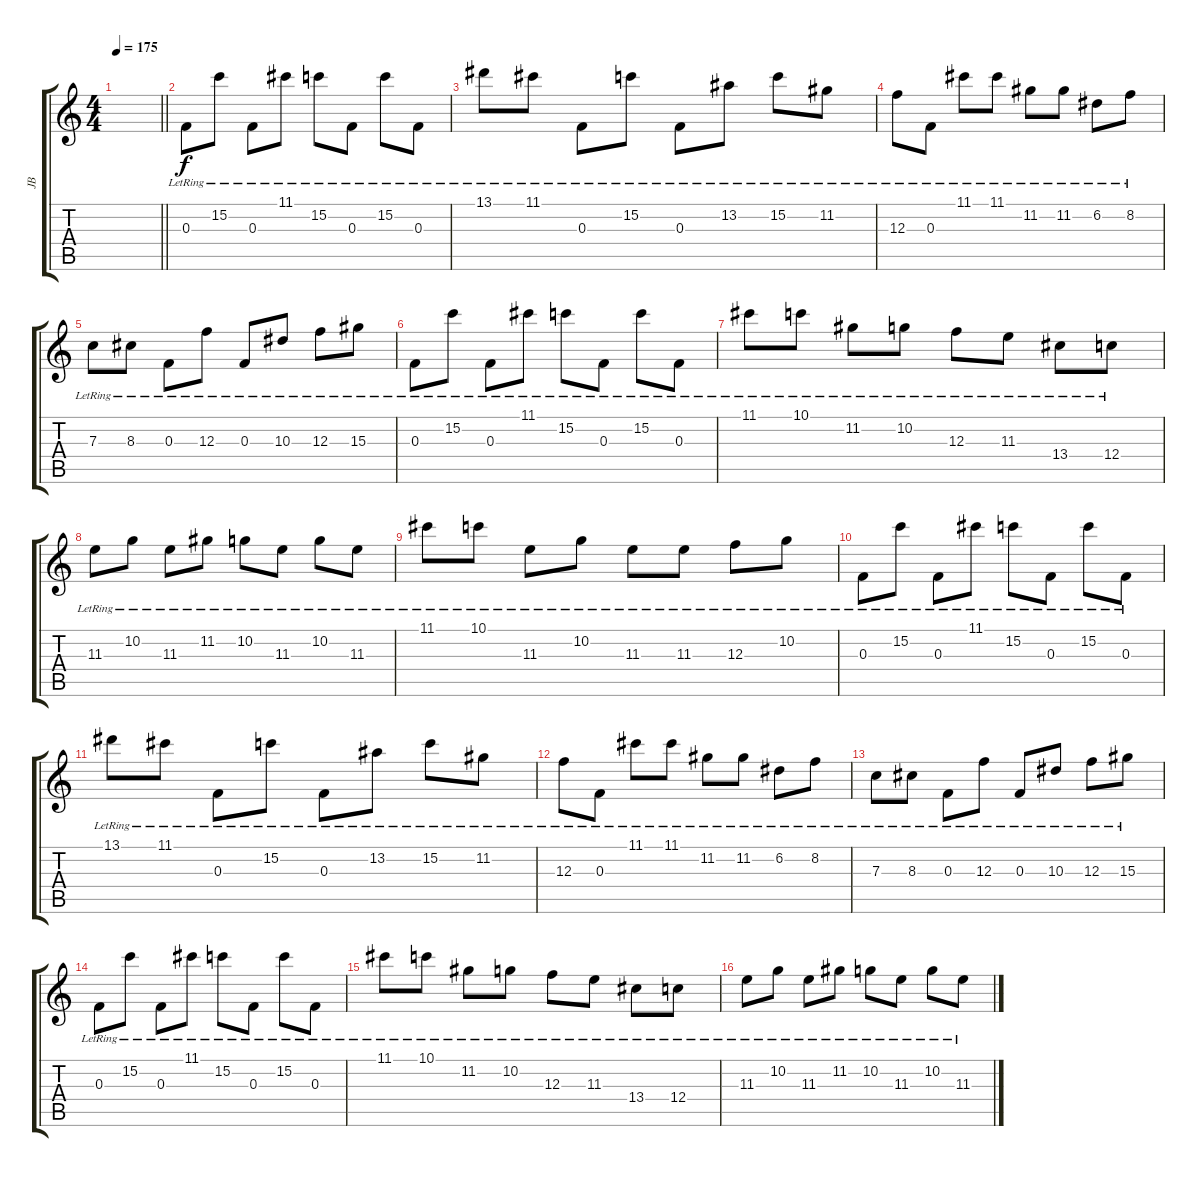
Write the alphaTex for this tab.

\track ("JB" "JB") {instrument acousticguitarsteel}
\staff {score tabs}
\tuning (D4 A3 F3 C3 G2 C2) {hide}
\ts (4 4)
\tempo 175
\clef g2
\barLineRight lightlight
\ks c
|
\section ("" "")
0.3{lr}.8 15.2{lr}.8 0.3{lr}.8 11.1{lr}.8 15.2{lr}.8 0.3{lr}.8 15.2{lr}.8 0.3{lr}.8 |
13.1{lr}.8 11.1{lr}.8 0.3{lr}.8 15.2{lr}.8 0.3{lr}.8 13.2{lr}.8 15.2{lr}.8 11.2{lr}.8 |
12.3{lr}.8 0.3{lr}.8 11.1{lr}.8 11.1{lr}.8 11.2{lr}.8 11.2{lr}.8 6.2{lr}.8 8.2{lr}.8 |
7.3{lr}.8 8.3{lr}.8 0.3{lr}.8 12.3{lr}.8 0.3{lr}.8 10.3{lr}.8 12.3{lr}.8 15.3{lr}.8 |
0.3{lr}.8 15.2{lr}.8 0.3{lr}.8 11.1{lr}.8 15.2{lr}.8 0.3{lr}.8 15.2{lr}.8 0.3{lr}.8 |
11.1{lr}.8 10.1{lr}.8 11.2{lr}.8 10.2{lr}.8 12.3{lr}.8 11.3{lr}.8 13.4{lr}.8 12.4{lr}.8 |
11.3{lr}.8 10.2{lr}.8 11.3{lr}.8 11.2{lr}.8 10.2{lr}.8 11.3{lr}.8 10.2{lr}.8 11.3{lr}.8 |
11.1{lr}.8 10.1{lr}.8 11.3{lr}.8 10.2{lr}.8 11.3{lr}.8 11.3{lr}.8 12.3{lr}.8 10.2{lr}.8 |
0.3{lr}.8 15.2{lr}.8 0.3{lr}.8 11.1{lr}.8 15.2{lr}.8 0.3{lr}.8 15.2{lr}.8 0.3{lr}.8 |
13.1{lr}.8 11.1{lr}.8 0.3{lr}.8 15.2{lr}.8 0.3{lr}.8 13.2{lr}.8 15.2{lr}.8 11.2{lr}.8 |
12.3{lr}.8 0.3{lr}.8 11.1{lr}.8 11.1{lr}.8 11.2{lr}.8 11.2{lr}.8 6.2{lr}.8 8.2{lr}.8 |
7.3{lr}.8 8.3{lr}.8 0.3{lr}.8 12.3{lr}.8 0.3{lr}.8 10.3{lr}.8 12.3{lr}.8 15.3{lr}.8 |
0.3{lr}.8 15.2{lr}.8 0.3{lr}.8 11.1{lr}.8 15.2{lr}.8 0.3{lr}.8 15.2{lr}.8 0.3{lr}.8 |
11.1{lr}.8 10.1{lr}.8 11.2{lr}.8 10.2{lr}.8 12.3{lr}.8 11.3{lr}.8 13.4{lr}.8 12.4{lr}.8 |
11.3{lr}.8 10.2{lr}.8 11.3{lr}.8 11.2{lr}.8 10.2{lr}.8 11.3{lr}.8 10.2{lr}.8 11.3{lr}.8
